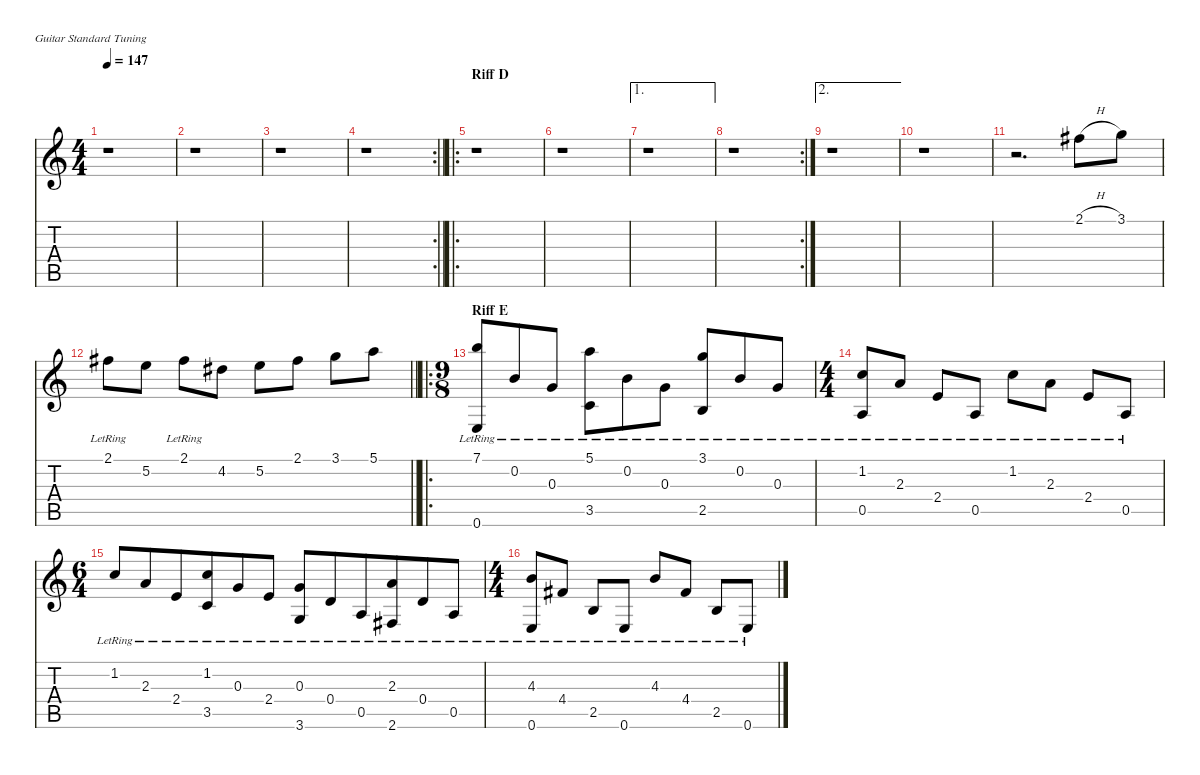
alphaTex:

\defaultSystemsLayout 4
\hideDynamics
\bracketExtendMode nobrackets
\singleTrackTrackNamePolicy hidden
\multiTrackTrackNamePolicy hidden
\firstSystemTrackNameMode fullname
\otherSystemsTrackNameOrientation horizontal
\track ("Track 2" "s.guit.") {instrument acousticguitarsteel}
\staff {score tabs}
\tuning (E4 B3 G3 D3 A2 E2)
\ts (4 4)
\tempo 147
\clef g2
\ks c
r.1{dy f beam Down} |
r.1{beam Down} |
r.1{beam Down} |
\rc 2
\barLineRight lightlight
r.1{beam Down} |
\ro
\section ("" "Riff D")
r.1{beam Down} |
r.1{beam Down} |
\ae 1
r.1{beam Down} |
\rc 2
r.1{beam Down} |
\ae 2
r.1{beam Down} |
r.1{beam Down} |
r.2{d beam Down} 2.1{h acc #}.8{beam Down} 3.1.8{beam Down} |
\barLineRight lightlight
2.1{lr acc #}.8{beam Down} 5.2.8{beam Down} 2.1{lr acc #}.8{beam Down} 4.2{acc #}.8{beam Down} 5.2.8{beam Down} 2.1{acc #}.8{beam Down} 3.1.8{beam Down} 5.1.8{beam Down} |
\ro
\ts (9 8)
\beaming (8 3 3 3)
\section ("" "Riff E")
(7.1{lr} 0.6{lr}).8{dy mf beam Up} 0.2{lr}.8{beam Up} 0.3{lr}.8{beam Up} (5.1{lr} 3.5{lr}).8{beam Down} 0.2{lr}.8{beam Down} 0.3{lr}.8{beam Down} (3.1{lr} 2.5{lr}).8{beam Up} 0.2{lr}.8{beam Up} 0.3{lr}.8{beam Up} |
\ts (4 4)
\beaming (8 2 2 2 2)
(1.2{lr} 0.5{lr}).8{beam Up} 2.3{lr}.8{beam Up} 2.4{lr}.8{beam Up} 0.5{lr}.8{beam Up} 1.2{lr}.8{beam Down} 2.3{lr}.8{beam Down} 2.4{lr}.8{beam Up} 0.5{lr}.8{beam Up} |
\ts (6 4)
\beaming (8 6 6)
1.2{lr}.8{beam Up} 2.3{lr}.8{beam Up} 2.4{lr}.8{beam Up} (1.2{lr} 3.5{lr}).8{beam Up} 0.3{lr}.8{beam Up} 2.4{lr}.8{beam Up} (0.3{lr} 3.6{lr}).8{beam Up} 0.4{lr}.8{beam Up} 0.5{lr}.8{beam Up} (2.3{lr} 2.6{lr acc #}).8{beam Up} 0.4{lr}.8{beam Up} 0.5{lr}.8{beam Up} |
\ts (4 4)
\beaming (8 2 2 2 2)
(4.3{lr} 0.6{lr}).8{beam Up} 4.4{lr acc #}.8{beam Up} 2.5{lr}.8{beam Up} 0.6{lr}.8{beam Up} 4.3{lr}.8{beam Up} 4.4{lr acc #}.8{beam Up} 2.5{lr}.8{beam Up} 0.6{lr}.8{beam Up}
